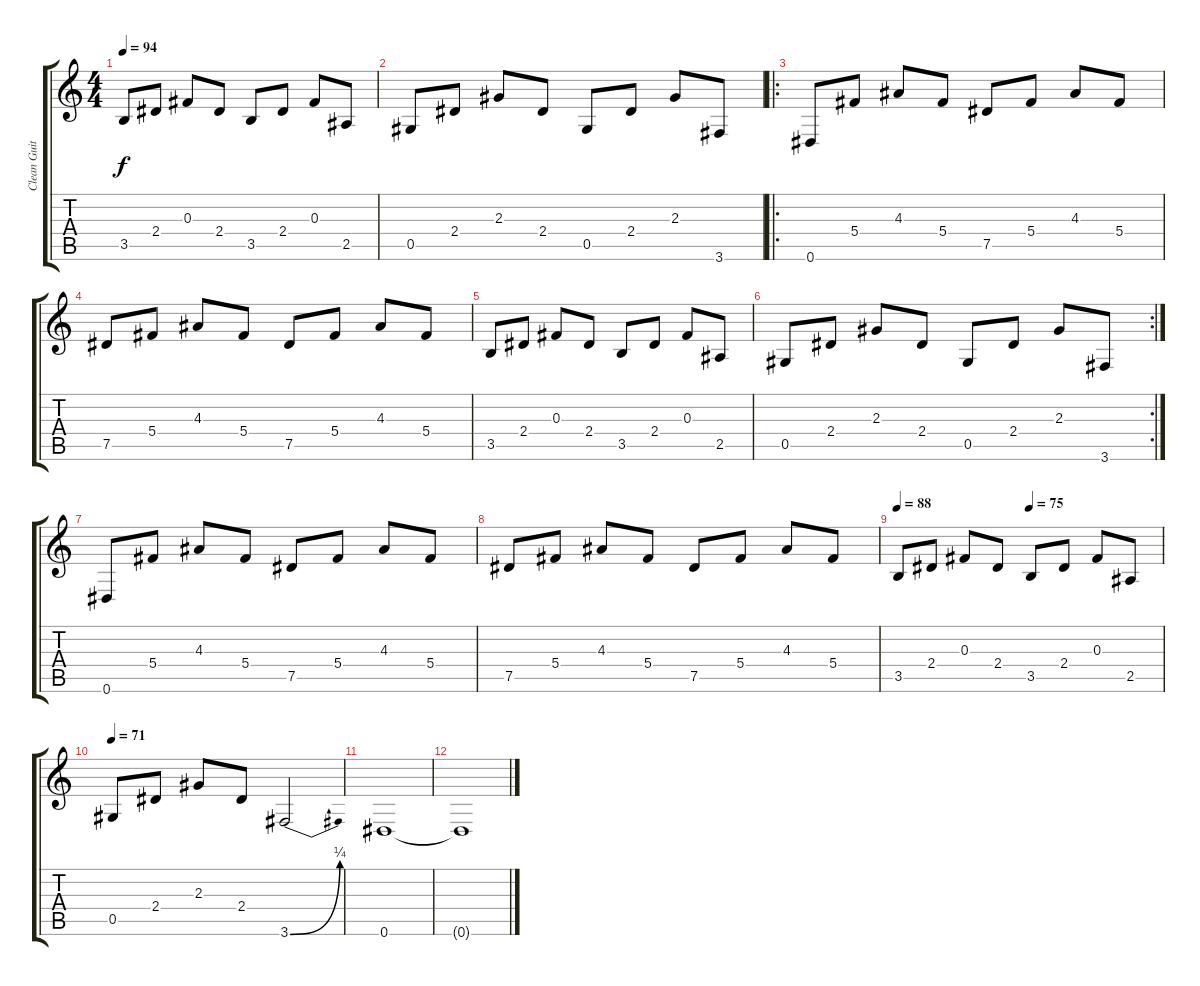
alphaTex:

\track ("Clean Guitar" "Clean Guit") {instrument electricguitarjazz}
\staff {score tabs}
\tuning (Eb4 Bb3 Gb3 Db3 Ab2 Eb2) {hide}
\ts (4 4)
\tempo 94
\clef g2
\ks c
3.5.8{dy f} 2.4.8 0.3.8 2.4.8 3.5.8 2.4.8 0.3.8 2.5.8 |
0.5.8 2.4.8 2.3.8 2.4.8 0.5.8 2.4.8 2.3.8 3.6.8 |
\ro
0.6.8 5.4.8 4.3.8 5.4.8 7.5.8 5.4.8 4.3.8 5.4.8 |
7.5.8 5.4.8 4.3.8 5.4.8 7.5.8 5.4.8 4.3.8 5.4.8 |
3.5.8 2.4.8 0.3.8 2.4.8 3.5.8 2.4.8 0.3.8 2.5.8 |
\rc 2
0.5.8 2.4.8 2.3.8 2.4.8 0.5.8 2.4.8 2.3.8 3.6.8 |
0.6.8 5.4.8 4.3.8 5.4.8 7.5.8 5.4.8 4.3.8 5.4.8 |
7.5.8 5.4.8 4.3.8 5.4.8 7.5.8 5.4.8 4.3.8 5.4.8 |
\tempo 88
\tempo (75 0.5)
3.5.8 2.4.8 0.3.8 2.4.8 3.5.8 2.4.8 0.3.8 2.5.8 |
\tempo 71
0.5.8 2.4.8 2.3.8 2.4.8 3.6{be (bend 0 0 60 1)}.2 |
0.6.1 |
0.6{t}.1
